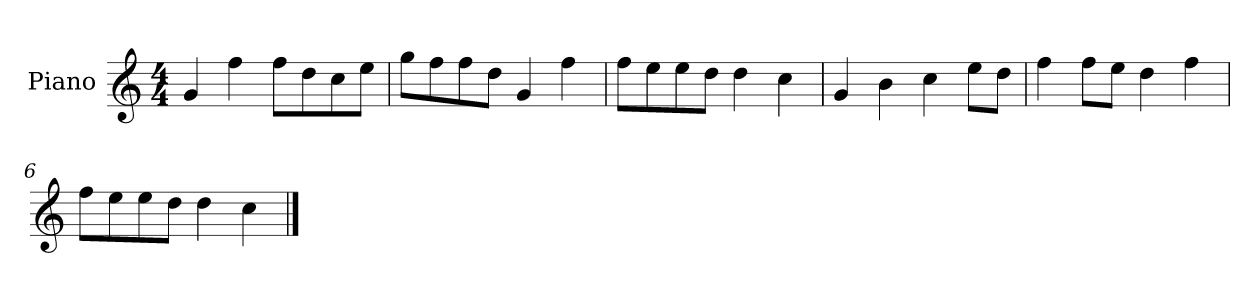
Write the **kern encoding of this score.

**kern
*part1
*staff1
*I"Piano
*I'P-no
*clefG2
*k[]
*M4/4
*MM90
=1
4g/
4ff\
8ff\L
8dd\
8cc\
8ee\J
=2
8gg\L
8ff\
8ff\
8dd\J
4g/
4ff\
=3
8ff\L
8ee\
8ee\
8dd\J
4dd\
4cc\
=4
4g/
4b\
4cc\
8ee\L
8dd\J
=5
4ff\
8ff\L
8ee\J
4dd\
4ff\
=6
8ff\L
8ee\
8ee\
8dd\J
4dd\
4cc\
==
*-
